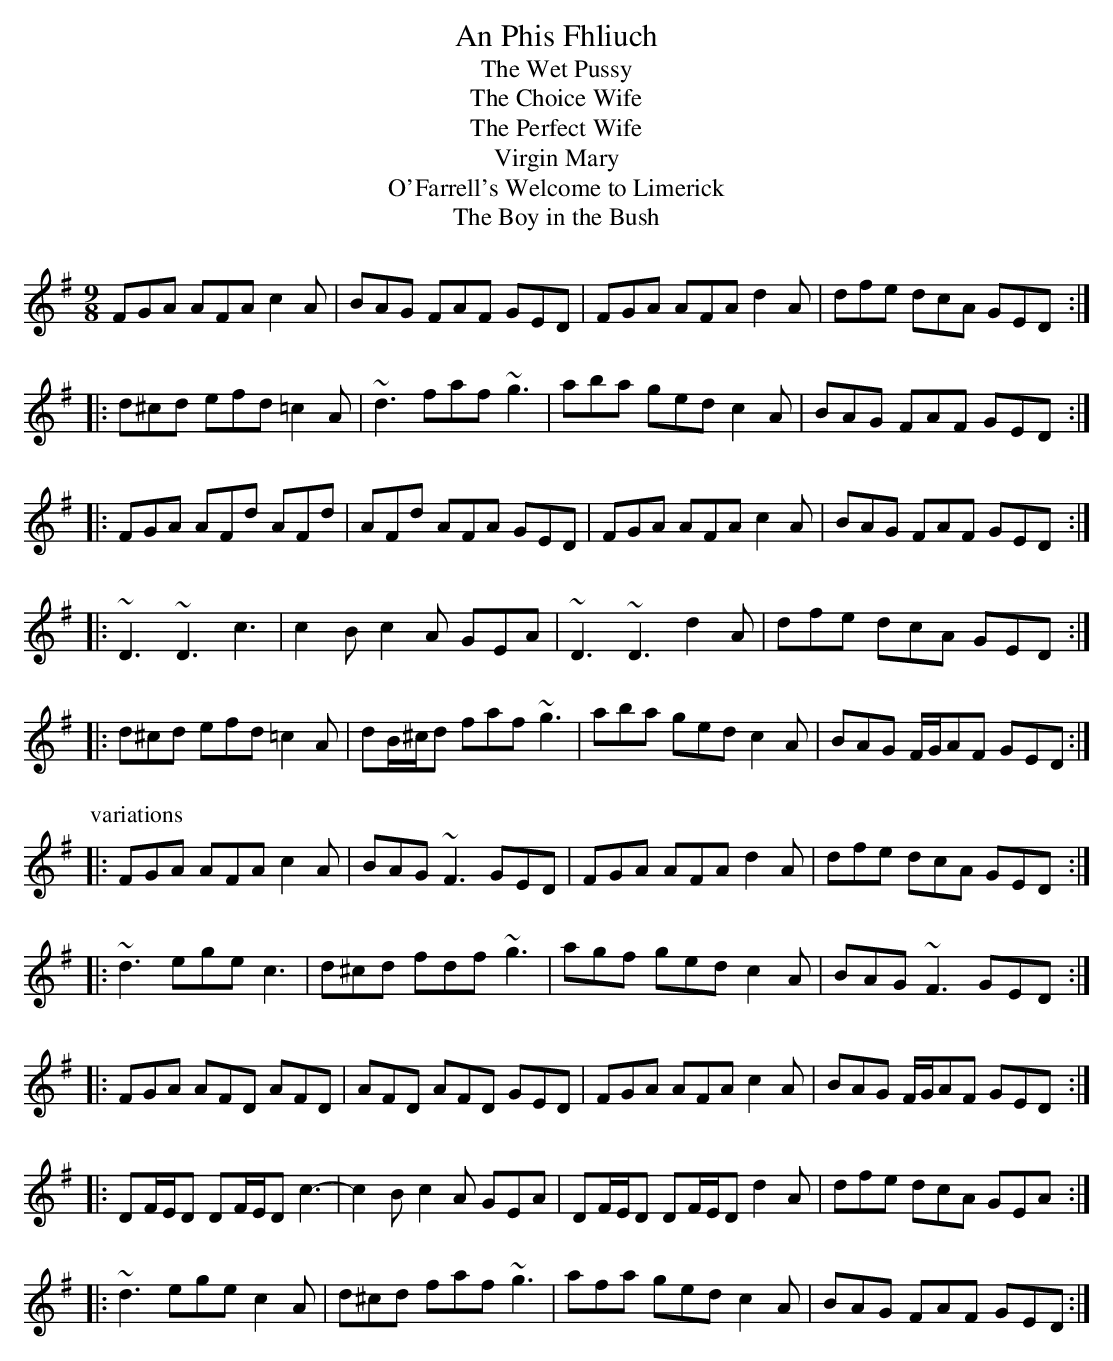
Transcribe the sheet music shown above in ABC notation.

X:1
T:An Phis Fhliuch
T:Wet Pussy, The
T:Choice Wife, The
T:Perfect Wife, The
T:Virgin Mary
T:O'Farrell's Welcome to Limerick
T:Boy in the Bush, The
M:9/8
K:Dmix
FGA AFA c2A | BAG FAF GED | FGA AFA d2A | dfe dcA GED :|
|: d^cd efd =c2A | ~d3 faf ~g3 | aba ged c2A | BAG FAF GED :|
|: FGA AFd AFd | AFd AFA GED | FGA AFA c2A | BAG FAF GED :|
|: ~D3 ~D3 c3 | c2B c2A GEA | ~D3 ~D3 d2A | dfe dcA GED :|
|: d^cd efd =c2A | dB/^c/d faf ~g3 | aba ged c2A | BAG F/G/AF GED :|
P:variations
|: FGA AFA c2A | BAG ~F3 GED | FGA AFA d2A | dfe dcA GED :|
|: ~d3 ege c3 | d^cd fdf ~g3 | agf ged c2A | BAG ~F3 GED :|
|: FGA AFD AFD | AFD AFD GED | FGA AFA c2A | BAG F/G/AF GED :|
|: DF/E/D DF/E/D c3- | c2B c2A GEA | DF/E/D DF/E/D d2A | dfe dcA GEA :|
|: ~d3 ege c2A | d^cd faf ~g3 | afa ged c2A | BAG FAF GED :|
